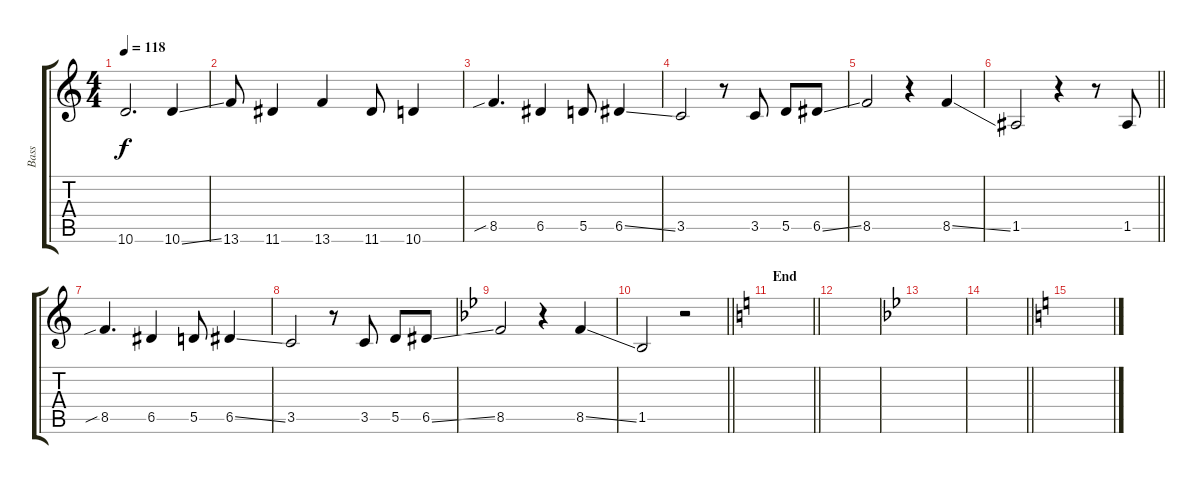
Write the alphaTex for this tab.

\track ("Bass" "Bass") {instrument acousticguitarsteel}
\staff {score tabs}
\tuning (E4 B3 G3 D3 A2 E2) {hide}
\ts (4 4)
\tempo 118
\clef g2
\ks c
10.6.2{d dy f} 10.6{ss}.4 |
13.6.8 11.6.4 13.6.4 11.6.8 10.6.4 |
8.5{sib}.4{d} 6.5.4 5.5.8 6.5{ss}.4 |
3.5.2 r.8 3.5.8 5.5.8 6.5{ss}.8 |
8.5.2 r.4 8.5{ss}.4 |
\barLineRight lightlight
1.5.2 r.4 r.8 1.5.8 |
8.5{sib}.4{d} 6.5.4 5.5.8 6.5{ss}.4 |
3.5.2 r.8 3.5.8 5.5.8 6.5{ss}.8 |
\ks bb
8.5.2 r.4 8.5{ss}.4 |
\barLineRight lightlight
1.5.2 r.2 |
\section ("" "End")
\barLineRight lightlight
\ks c
|
|
\ks bb
|
\barLineRight lightlight
|
\ks c
